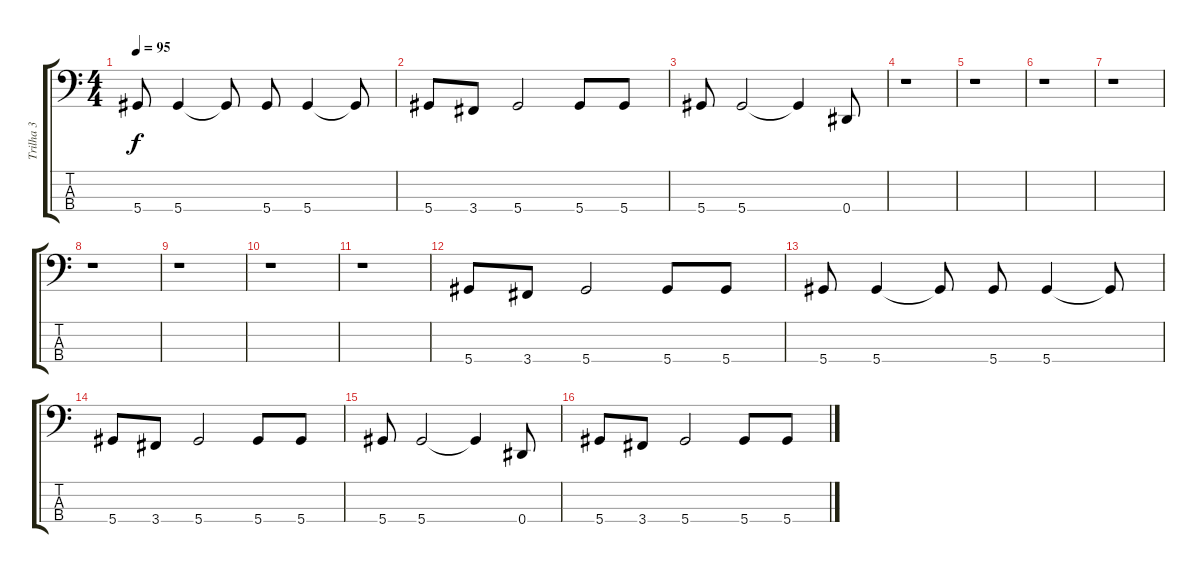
\track ("Trilha 3" "Trilha 3") {instrument slapbass1}
\staff {score tabs}
\tuning (Gb2 Db2 Ab1 Eb1) {hide}
\ts (4 4)
\tempo 95
\clef f4
\ks c
5.4.8{dy f} 5.4.4 5.4{t}.8 5.4.8 5.4.4 5.4{t}.8 |
5.4.8 3.4.8 5.4.2 5.4.8 5.4.8 |
5.4.8 5.4.2 5.4{t}.4 0.4.8 |
r.1 |
r.1 |
r.1 |
r.1 |
r.1 |
r.1 |
r.1 |
r.1 |
5.4.8 3.4.8 5.4.2 5.4.8 5.4.8 |
5.4.8 5.4.4 5.4{t}.8 5.4.8 5.4.4 5.4{t}.8 |
5.4.8 3.4.8 5.4.2 5.4.8 5.4.8 |
5.4.8 5.4.2 5.4{t}.4 0.4.8 |
5.4.8 3.4.8 5.4.2 5.4.8 5.4.8
